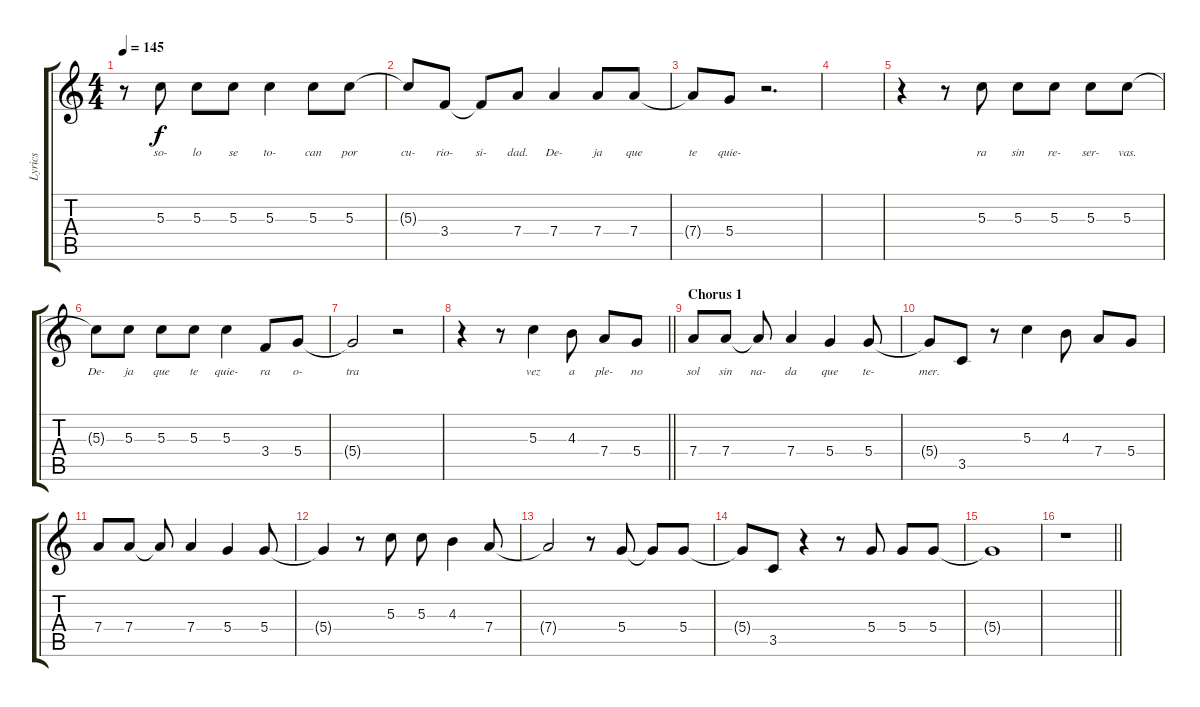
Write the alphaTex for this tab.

\track ("Lyrics" "Lyrics") {instrument overdrivenguitar}
\staff {score tabs}
\tuning (E4 B3 G3 D3 A2 E2) {hide}
\ts (4 4)
\tempo 145
\clef g2
\ks c
r.8{dy f} 5.3.8{lyrics (0 "so-") lyrics (1 "") lyrics (2 "") lyrics (3 "") lyrics (4 "")} 5.3.8{lyrics (0 "lo") lyrics (1 "") lyrics (2 "") lyrics (3 "") lyrics (4 "")} 5.3.8{lyrics (0 "se") lyrics (1 "") lyrics (2 "") lyrics (3 "") lyrics (4 "")} 5.3.4{lyrics (0 "to-") lyrics (1 "") lyrics (2 "") lyrics (3 "") lyrics (4 "")} 5.3.8{lyrics (0 "can") lyrics (1 "") lyrics (2 "") lyrics (3 "") lyrics (4 "")} 5.3.8{lyrics (0 "por") lyrics (1 "") lyrics (2 "") lyrics (3 "") lyrics (4 "")} |
5.3{t}.8{lyrics (0 "cu-") lyrics (1 "") lyrics (2 "") lyrics (3 "") lyrics (4 "")} 3.4.8{lyrics (0 "rio-") lyrics (1 "") lyrics (2 "") lyrics (3 "") lyrics (4 "")} 3.4{t}.8{lyrics (0 "si-") lyrics (1 "") lyrics (2 "") lyrics (3 "") lyrics (4 "")} 7.4.8{lyrics (0 "dad.") lyrics (1 "") lyrics (2 "") lyrics (3 "") lyrics (4 "")} 7.4.4{lyrics (0 "De-") lyrics (1 "") lyrics (2 "") lyrics (3 "") lyrics (4 "")} 7.4.8{lyrics (0 "ja") lyrics (1 "") lyrics (2 "") lyrics (3 "") lyrics (4 "")} 7.4.8{lyrics (0 "que") lyrics (1 "") lyrics (2 "") lyrics (3 "") lyrics (4 "")} |
7.4{t}.8{lyrics (0 "te") lyrics (1 "") lyrics (2 "") lyrics (3 "") lyrics (4 "")} 5.4.8{lyrics (0 "quie-") lyrics (1 "") lyrics (2 "") lyrics (3 "") lyrics (4 "")} r.2{d} |
|
r.4 r.8 5.3.8{lyrics (0 "ra") lyrics (1 "") lyrics (2 "") lyrics (3 "") lyrics (4 "")} 5.3.8{lyrics (0 "sin") lyrics (1 "") lyrics (2 "") lyrics (3 "") lyrics (4 "")} 5.3.8{lyrics (0 "re-") lyrics (1 "") lyrics (2 "") lyrics (3 "") lyrics (4 "")} 5.3.8{lyrics (0 "ser-") lyrics (1 "") lyrics (2 "") lyrics (3 "") lyrics (4 "")} 5.3.8{lyrics (0 "vas.") lyrics (1 "") lyrics (2 "") lyrics (3 "") lyrics (4 "")} |
5.3{t}.8{lyrics (0 "De-") lyrics (1 "") lyrics (2 "") lyrics (3 "") lyrics (4 "")} 5.3.8{lyrics (0 "ja") lyrics (1 "") lyrics (2 "") lyrics (3 "") lyrics (4 "")} 5.3.8{lyrics (0 "que") lyrics (1 "") lyrics (2 "") lyrics (3 "") lyrics (4 "")} 5.3.8{lyrics (0 "te") lyrics (1 "") lyrics (2 "") lyrics (3 "") lyrics (4 "")} 5.3.4{lyrics (0 "quie-") lyrics (1 "") lyrics (2 "") lyrics (3 "") lyrics (4 "")} 3.4.8{lyrics (0 "ra") lyrics (1 "") lyrics (2 "") lyrics (3 "") lyrics (4 "")} 5.4.8{lyrics (0 "o-") lyrics (1 "") lyrics (2 "") lyrics (3 "") lyrics (4 "")} |
5.4{t}.2{lyrics (0 "tra") lyrics (1 "") lyrics (2 "") lyrics (3 "") lyrics (4 "")} r.2 |
\barLineRight lightlight
r.4 r.8 5.3.4{lyrics (0 "vez") lyrics (1 "") lyrics (2 "") lyrics (3 "") lyrics (4 "")} 4.3.8{lyrics (0 "a") lyrics (1 "") lyrics (2 "") lyrics (3 "") lyrics (4 "")} 7.4.8{lyrics (0 "ple-") lyrics (1 "") lyrics (2 "") lyrics (3 "") lyrics (4 "")} 5.4.8{lyrics (0 "no") lyrics (1 "") lyrics (2 "") lyrics (3 "") lyrics (4 "")} |
\section ("" "Chorus 1")
7.4.8{lyrics (0 "sol") lyrics (1 "") lyrics (2 "") lyrics (3 "") lyrics (4 "")} 7.4.8{lyrics (0 "sin") lyrics (1 "") lyrics (2 "") lyrics (3 "") lyrics (4 "")} 7.4{t}.8{lyrics (0 "na-") lyrics (1 "") lyrics (2 "") lyrics (3 "") lyrics (4 "")} 7.4.4{lyrics (0 "da") lyrics (1 "") lyrics (2 "") lyrics (3 "") lyrics (4 "")} 5.4.4{lyrics (0 "que") lyrics (1 "") lyrics (2 "") lyrics (3 "") lyrics (4 "")} 5.4.8{lyrics (0 "te-") lyrics (1 "") lyrics (2 "") lyrics (3 "") lyrics (4 "")} |
5.4{t}.8{lyrics (0 "mer.") lyrics (1 "") lyrics (2 "") lyrics (3 "") lyrics (4 "")} 3.5.8 r.8 5.3.4 4.3.8 7.4.8 5.4.8 |
7.4.8 7.4.8 7.4{t}.8 7.4.4 5.4.4 5.4.8 |
5.4{t}.4 r.8 5.3.8 5.3.8 4.3.4 7.4.8 |
7.4{t}.2 r.8 5.4.8 5.4{t}.8 5.4.8 |
5.4{t}.8 3.5.8 r.4 r.8 5.4.8 5.4.8 5.4.8 |
5.4{t}.1 |
\barLineRight lightlight
r.1
